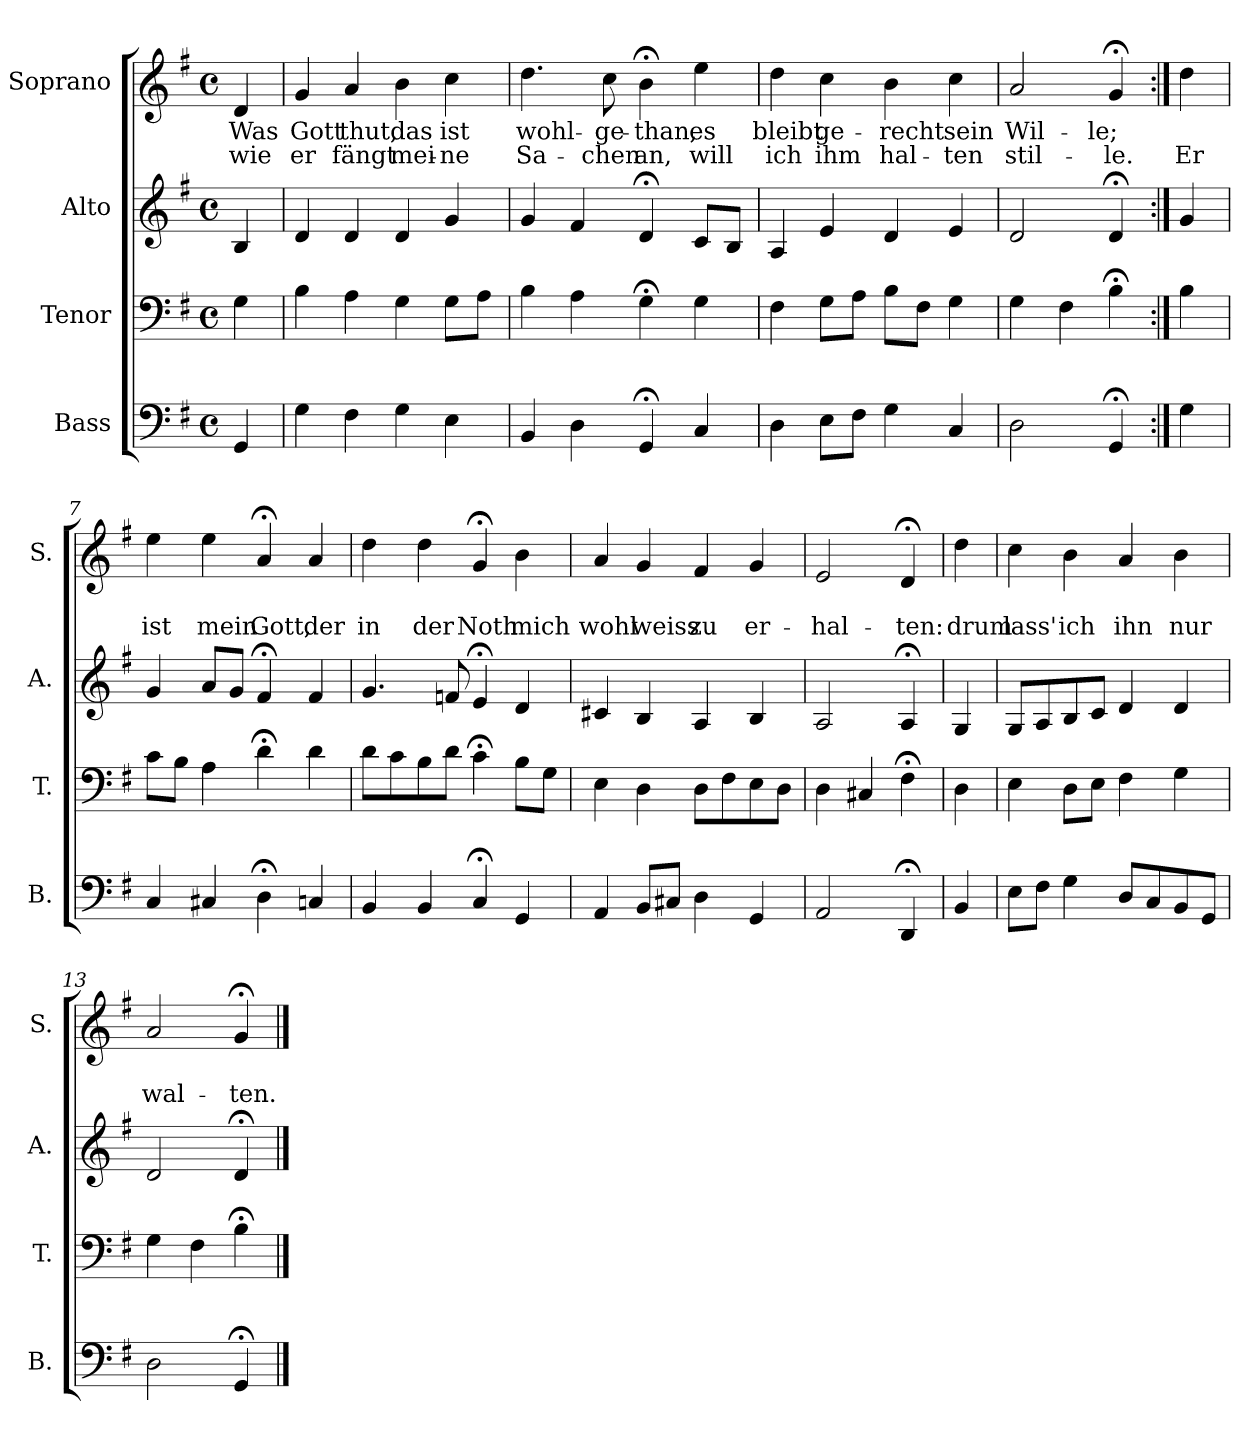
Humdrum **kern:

**kern	**kern	**kern	**kern	**text	**text
*part4	*part3	*part2	*part1	*part1	*part1
*staff4	*staff3	*staff2	*staff1	*staff1	*staff1
*I"Bass	*I"Tenor	*I"Alto	*I"Soprano	*	*
*I'B.	*I'T.	*I'A.	*I'S.	*	*
*clefF4	*clefF4	*clefG2	*clefG2	*	*
*k[f#]	*k[f#]	*k[f#]	*k[f#]	*	*
*G:	*G:	*G:	*G:	*	*
*M4/4	*M4/4	*M4/4	*M4/4	*	*
*met(c)	*met(c)	*met(c)	*met(c)	*	*
=1	=1	=1	=1	=1	=1
!	!	!	!	!LO:LY:b	!LO:LY:b
4GG/	4G\	4B/	4d/	Was	wie
=2	=2	=2	=2	=2	=2
!	!	!	!	!LO:LY:b	!LO:LY:b
4G\	4B\	4d/	4g/	Gott	er
!	!	!	!	!LO:LY:b	!LO:LY:b
4F#\	4A\	4d/	4a/	thut,	fängt
!	!	!	!	!LO:LY:b	!LO:LY:b
4G\	4G\	4d/	4b\	das	mei-
!	!	!	!	!LO:LY:b	!LO:LY:b
4E\	8G\L	4g/	4cc\	ist	-ne
.	8A\J	.	.	.	.
=3	=3	=3	=3	=3	=3
!	!	!	!	!LO:LY:b	!LO:LY:b
4BB/	4B\	4g/	4.dd\	wohl-	Sa-
4D\	4A\	4f#/	.	.	.
!	!	!	!	!LO:LY:b	!LO:LY:b
.	.	.	8cc\	-ge-	-chen
!	!	!	!	!LO:LY:b	!LO:LY:b
4GG;</	4G;<\	4d;</	4b;<\	-than,	an,
!	!	!	!	!LO:LY:b	!LO:LY:b
4C/	4G\	8c/L	4ee\	es	will
.	.	8B/J	.	.	.
=4	=4	=4	=4	=4	=4
!	!	!	!	!LO:LY:b	!LO:LY:b
4D\	4F#\	4A/	4dd\	bleibt	ich
!	!	!	!	!LO:LY:b	!LO:LY:b
8E\L	8G\L	4e/	4cc\	ge-	ihm
8F#\J	8A\J	.	.	.	.
!	!	!	!	!LO:LY:b	!LO:LY:b
4G\	8B\L	4d/	4b\	-recht	hal-
.	8F#\J	.	.	.	.
!	!	!	!	!LO:LY:b	!LO:LY:b
4C/	4G\	4e/	4cc\	sein	-ten
=5	=5	=5	=5	=5	=5
!	!	!	!	!LO:LY:b	!LO:LY:b
2D\	4G\	2d/	2a/	Wil-	stil-
.	4F#\	.	.	.	.
!	!	!	!	!LO:LY:b	!LO:LY:b
4GG;</	4B;<\	4d;</	4g;</	-le;	-le.
!!LO:LB:g=z
=6:|!	=6:|!	=6:|!	=6:|!	=6:|!	=6:|!
!	!	!	!	!	!LO:LY:b
4G\	4B\	4g/	4dd\	.	Er
=7	=7	=7	=7	=7	=7
!	!	!	!	!	!LO:LY:b
4C/	8c\L	4g/	4ee\	.	ist
.	8B\J	.	.	.	.
!	!	!	!	!	!LO:LY:b
4C#X/	4A\	8a/L	4ee\	.	mein
.	.	8g/J	.	.	.
!	!	!	!	!	!LO:LY:b
4D;<\	4d;<\	4f#;</	4a;</	.	Gott,
!	!	!	!	!	!LO:LY:b
4Cn/	4d\	4f#/	4a/	.	der
=8	=8	=8	=8	=8	=8
!	!	!	!	!	!LO:LY:b
4BB/	8d\L	4.g/	4dd\	.	in
.	8c\	.	.	.	.
!	!	!	!	!	!LO:LY:b
4BB/	8B\	.	4dd\	.	der
.	8d\J	8fn/	.	.	.
!	!	!	!	!	!LO:LY:b
4C;</	4c;<\	4e;</	4g;</	.	Noth
!	!	!	!	!	!LO:LY:b
4GG/	8B\L	4d/	4b\	.	mich
.	8G\J	.	.	.	.
=9	=9	=9	=9	=9	=9
!	!	!	!	!	!LO:LY:b
4AA/	4E\	4c#X/	4a/	.	wohl
!	!	!	!	!	!LO:LY:b
8BB/L	4D\	4B/	4g/	.	weiss
8C#X/J	.	.	.	.	.
!	!	!	!	!	!LO:LY:b
4D\	8D\L	4A/	4f#/	.	zu
.	8F#\	.	.	.	.
!	!	!	!	!	!LO:LY:b
4GG/	8E\	4B/	4g/	.	er-
.	8D\J	.	.	.	.
=10	=10	=10	=10	=10	=10
!	!	!	!	!	!LO:LY:b
2AA/	4D\	2A/	2e/	.	-hal-
.	4C#X/	.	.	.	.
!	!	!	!	!	!LO:LY:b
4DD;</	4F#;<\	4A;</	4d;</	.	-ten:
!!LO:PB:g=z
=11	=11	=11	=11	=11	=11
!	!	!	!	!	!LO:LY:b
4BB/	4D\	4G/	4dd\	.	drum
=12	=12	=12	=12	=12	=12
!	!	!	!	!	!LO:LY:b
8E\L	4E\	8G/L	4cc\	.	lass'
8F#\J	.	8A/	.	.	.
!	!	!	!	!	!LO:LY:b
4G\	8D\L	8B/	4b\	.	ich
.	8E\J	8c/J	.	.	.
!	!	!	!	!	!LO:LY:b
8D/L	4F#\	4d/	4a/	.	ihn
8C/	.	.	.	.	.
!	!	!	!	!	!LO:LY:b
8BB/	4G\	4d/	4b\	.	nur
8GG/J	.	.	.	.	.
=13	=13	=13	=13	=13	=13
!	!	!	!	!	!LO:LY:b
2D\	4G\	2d/	2a/	.	wal-
.	4F#\	.	.	.	.
!	!	!	!	!	!LO:LY:b
4GG;</	4B;<\	4d;</	4g;</	.	-ten.
==	==	==	==	==	==
*-	*-	*-	*-	*-	*-
